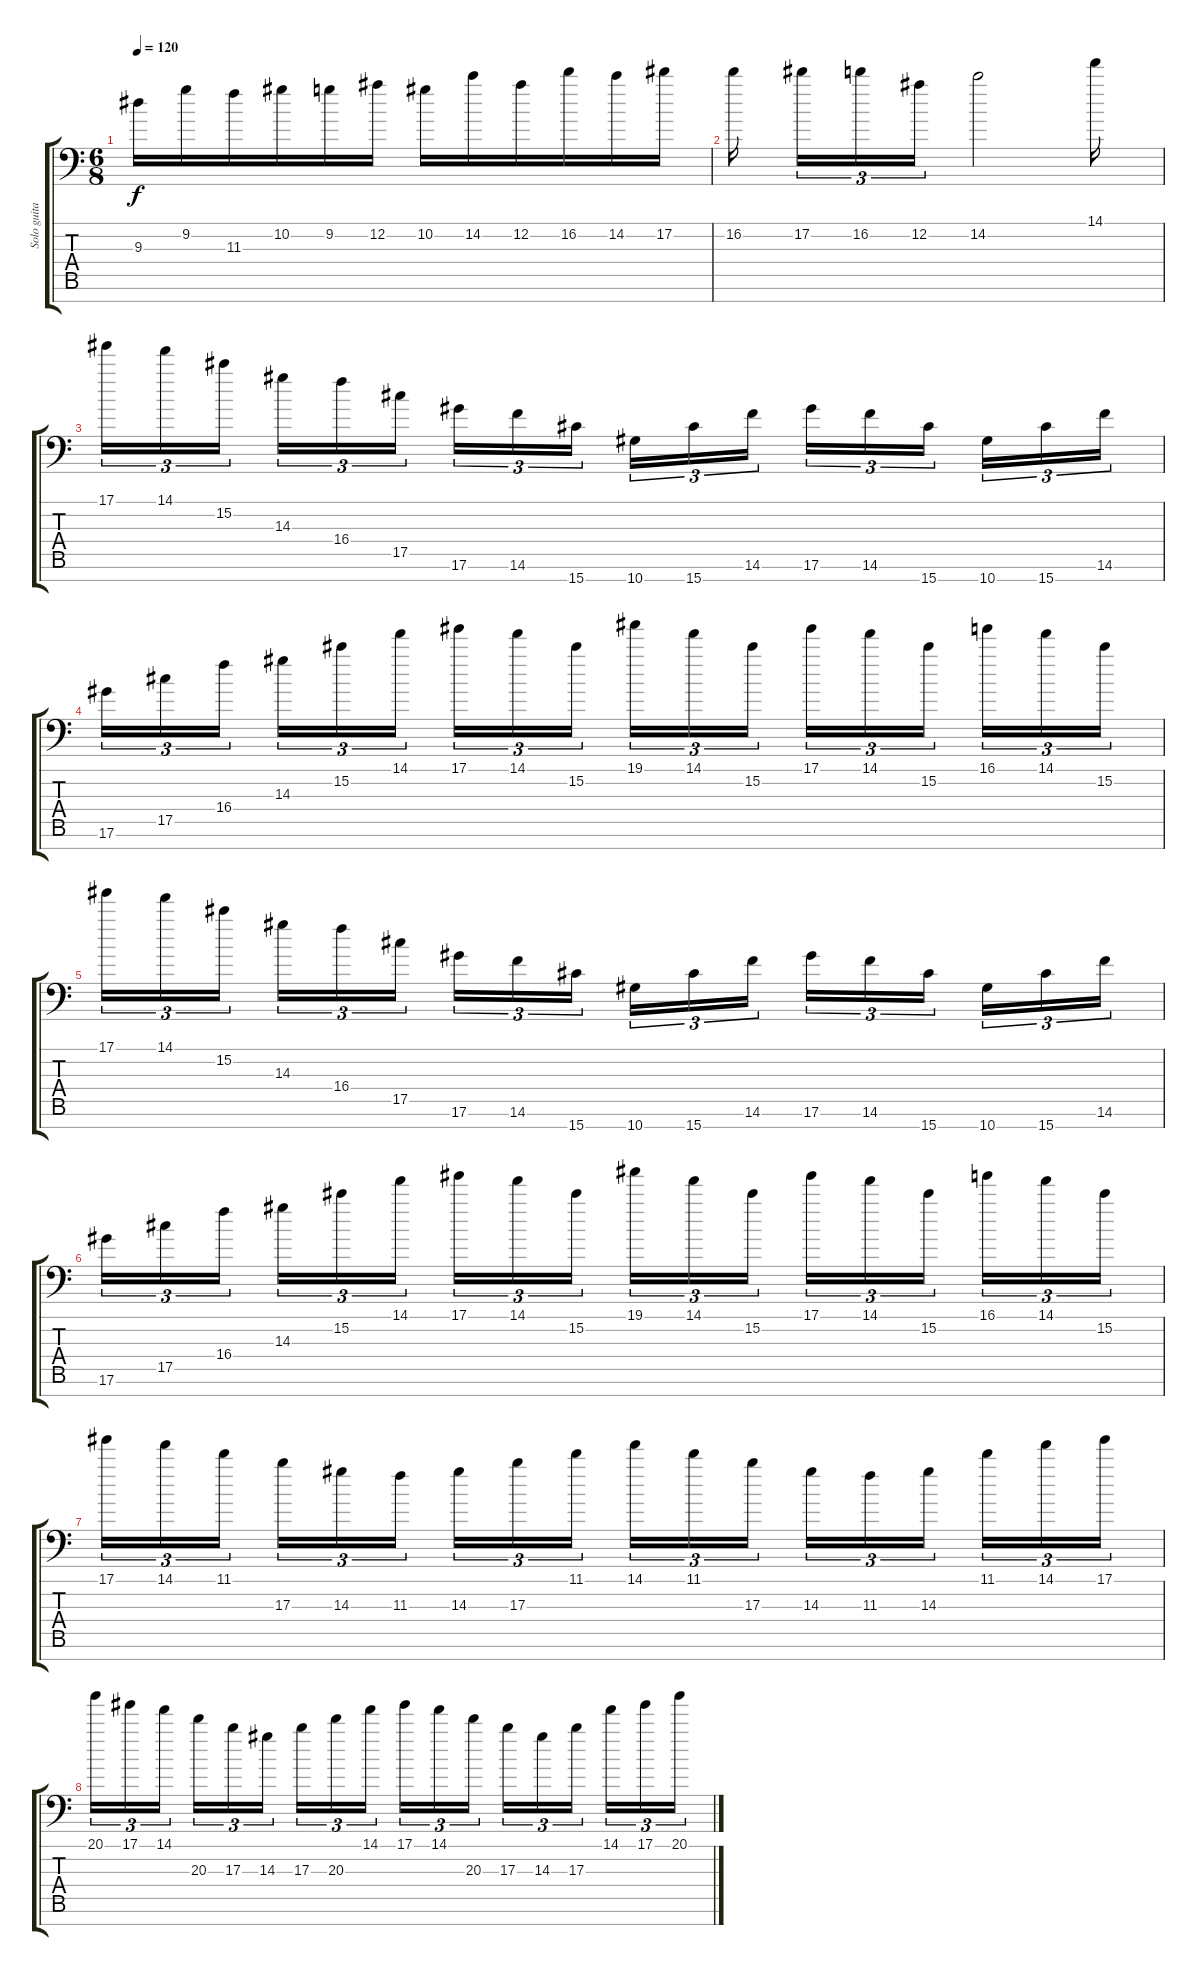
\track ("Solo guitar" "Solo guita") {instrument distortionguitar}
\staff {score tabs}
\tuning (Eb4 Bb3 Gb3 Db3 Ab2 Eb2 Bb1) {hide}
\ts (6 8)
\tempo 120
\clef f4
\ks c
9.3.16{dy f} 9.2.16 11.3.16 10.2.16 9.2.16 12.2.16 10.2.16 14.2.16 12.2.16 16.2.16 14.2.16 17.2.16 |
16.2.16{beam splitsecondary} 17.2.16{tu (3 2)} 16.2.16{tu (3 2)} 12.2.16{tu (3 2)} 14.2.2 14.1.16 |
17.1.16{tu (3 2)} 14.1.16{tu (3 2)} 15.2.16{tu (3 2) beam splitsecondary} 14.3.16{tu (3 2)} 16.4.16{tu (3 2)} 17.5.16{tu (3 2) beam splitsecondary} 17.6.16{tu (3 2)} 14.6.16{tu (3 2)} 15.7.16{tu (3 2)} 10.7.16{tu (3 2)} 15.7.16{tu (3 2)} 14.6.16{tu (3 2) beam splitsecondary} 17.6.16{tu (3 2)} 14.6.16{tu (3 2)} 15.7.16{tu (3 2) beam splitsecondary} 10.7.16{tu (3 2)} 15.7.16{tu (3 2)} 14.6.16{tu (3 2)} |
17.6.16{tu (3 2)} 17.5.16{tu (3 2)} 16.4.16{tu (3 2) beam splitsecondary} 14.3.16{tu (3 2)} 15.2.16{tu (3 2)} 14.1.16{tu (3 2) beam splitsecondary} 17.1.16{tu (3 2)} 14.1.16{tu (3 2)} 15.2.16{tu (3 2)} 19.1.16{tu (3 2)} 14.1.16{tu (3 2)} 15.2.16{tu (3 2) beam splitsecondary} 17.1.16{tu (3 2)} 14.1.16{tu (3 2)} 15.2.16{tu (3 2) beam splitsecondary} 16.1.16{tu (3 2)} 14.1.16{tu (3 2)} 15.2.16{tu (3 2)} |
17.1.16{tu (3 2)} 14.1.16{tu (3 2)} 15.2.16{tu (3 2) beam splitsecondary} 14.3.16{tu (3 2)} 16.4.16{tu (3 2)} 17.5.16{tu (3 2) beam splitsecondary} 17.6.16{tu (3 2)} 14.6.16{tu (3 2)} 15.7.16{tu (3 2)} 10.7.16{tu (3 2)} 15.7.16{tu (3 2)} 14.6.16{tu (3 2) beam splitsecondary} 17.6.16{tu (3 2)} 14.6.16{tu (3 2)} 15.7.16{tu (3 2) beam splitsecondary} 10.7.16{tu (3 2)} 15.7.16{tu (3 2)} 14.6.16{tu (3 2)} |
17.6.16{tu (3 2)} 17.5.16{tu (3 2)} 16.4.16{tu (3 2) beam splitsecondary} 14.3.16{tu (3 2)} 15.2.16{tu (3 2)} 14.1.16{tu (3 2) beam splitsecondary} 17.1.16{tu (3 2)} 14.1.16{tu (3 2)} 15.2.16{tu (3 2)} 19.1.16{tu (3 2)} 14.1.16{tu (3 2)} 15.2.16{tu (3 2) beam splitsecondary} 17.1.16{tu (3 2)} 14.1.16{tu (3 2)} 15.2.16{tu (3 2) beam splitsecondary} 16.1.16{tu (3 2)} 14.1.16{tu (3 2)} 15.2.16{tu (3 2)} |
17.1.16{tu (3 2)} 14.1.16{tu (3 2)} 11.1.16{tu (3 2) beam splitsecondary} 17.3.16{tu (3 2)} 14.3.16{tu (3 2)} 11.3.16{tu (3 2) beam splitsecondary} 14.3.16{tu (3 2)} 17.3.16{tu (3 2)} 11.1.16{tu (3 2)} 14.1.16{tu (3 2)} 11.1.16{tu (3 2)} 17.3.16{tu (3 2) beam splitsecondary} 14.3.16{tu (3 2)} 11.3.16{tu (3 2)} 14.3.16{tu (3 2) beam splitsecondary} 11.1.16{tu (3 2)} 14.1.16{tu (3 2)} 17.1.16{tu (3 2)} |
20.1.16{tu (3 2)} 17.1.16{tu (3 2)} 14.1.16{tu (3 2) beam splitsecondary} 20.3.16{tu (3 2)} 17.3.16{tu (3 2)} 14.3.16{tu (3 2) beam splitsecondary} 17.3.16{tu (3 2)} 20.3.16{tu (3 2)} 14.1.16{tu (3 2)} 17.1.16{tu (3 2)} 14.1.16{tu (3 2)} 20.3.16{tu (3 2) beam splitsecondary} 17.3.16{tu (3 2)} 14.3.16{tu (3 2)} 17.3.16{tu (3 2) beam splitsecondary} 14.1.16{tu (3 2)} 17.1.16{tu (3 2)} 20.1.16{tu (3 2)}
